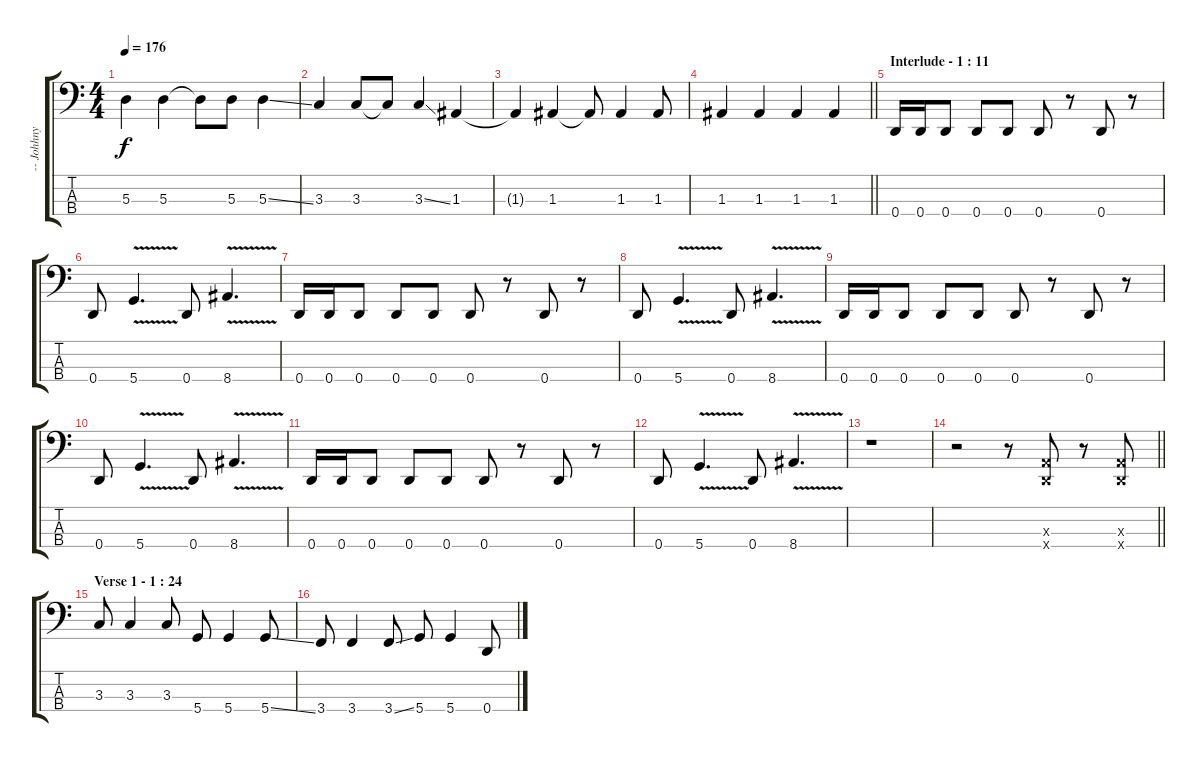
\track ("-- Johhny Christ - Bass 1" "-- Johhny ") {instrument slapbass2}
\staff {score tabs}
\tuning (G2 D2 A1 D1) {hide}
\ts (4 4)
\tempo 176
\clef f4
\ks c
5.3.4{dy f} 5.3.4 5.3{t}.8 5.3.8 5.3{ss}.4 |
3.3.4 3.3.8 3.3{t}.8 3.3{ss}.4 1.3.4 |
1.3{t}.4 1.3.4 1.3{t}.8 1.3.4 1.3.8 |
\barLineRight lightlight
1.3.4 1.3.4 1.3.4 1.3.4 |
\section ("" "Interlude - 1 : 11")
0.4.16{volume 16} 0.4.16 0.4.8 0.4.8 0.4.8 0.4.8 r.8 0.4.8 r.8 |
0.4.8 5.4{v}.4{d} 0.4.8 8.4{v}.4{d} |
0.4.16 0.4.16 0.4.8 0.4.8 0.4.8 0.4.8 r.8 0.4.8 r.8 |
0.4.8 5.4{v}.4{d} 0.4.8 8.4{v}.4{d} |
0.4.16 0.4.16 0.4.8 0.4.8 0.4.8 0.4.8 r.8 0.4.8 r.8 |
0.4.8 5.4{v}.4{d} 0.4.8 8.4{v}.4{d} |
0.4.16 0.4.16 0.4.8 0.4.8 0.4.8 0.4.8 r.8 0.4.8 r.8 |
0.4.8 5.4{v}.4{d} 0.4.8 8.4{v}.4{d} |
r.1 |
\barLineRight lightlight
r.2 r.8 (0.3{x} 0.4{x}).8 r.8 (0.3{x} 0.4{x}).8 |
\section ("" "Verse 1 - 1 : 24")
3.3.8{volume 13} 3.3.4 3.3.8 5.4.8 5.4.4 5.4{ss}.8 |
3.4.8 3.4.4 3.4{ss}.8 5.4.8 5.4.4 0.4.8
